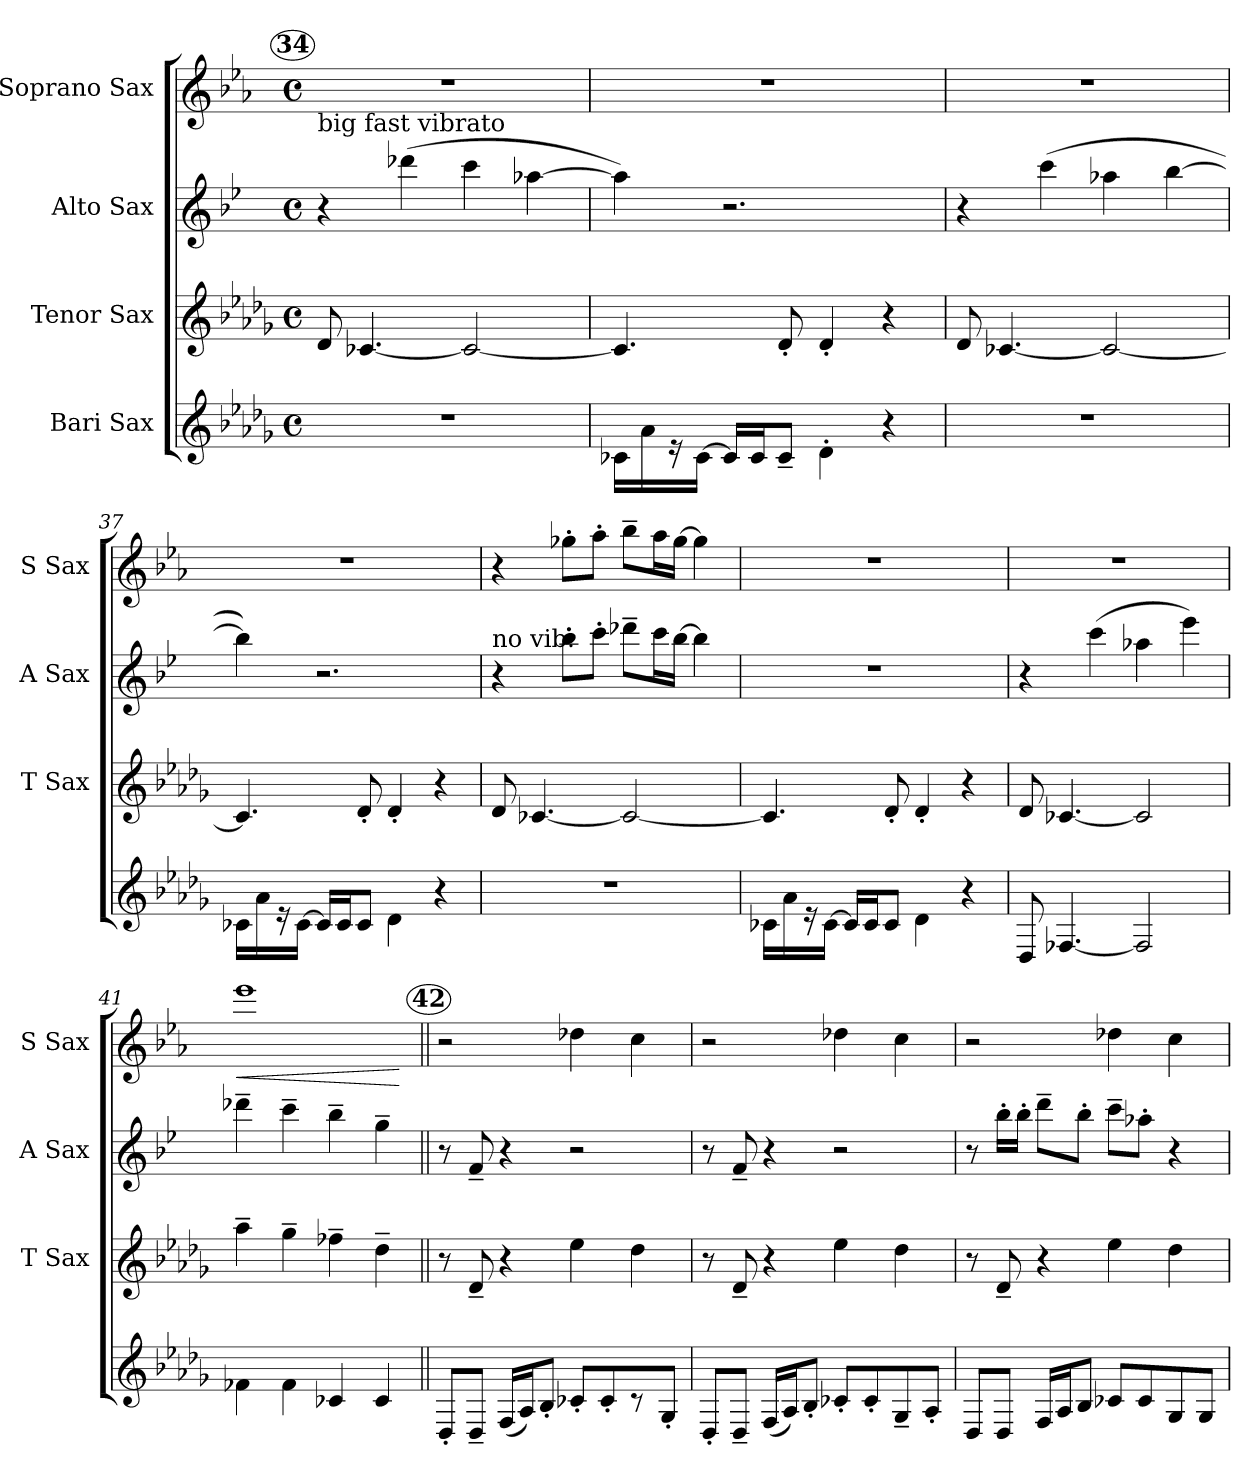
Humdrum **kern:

**kern	**kern	**kern	**kern	**dynam
*part4	*part3	*part2	*part1	*part1
*staff4	*staff3	*staff2	*staff1	*staff1
*I"Bari Sax	*I"Tenor Sax	*I"Alto Sax	*I"Soprano Sax	*
*	*I'T Sax	*I'A Sax	*I'S Sax	*
*clefG2	*clefG2	*clefG2	*clefG2	*
*ITrd12c21	*ITrd8c14	*ITrd5c9	*ITrd1c2	*
*k[b-e-a-d-g-]	*k[b-e-a-d-g-]	*k[b-e-a-d-g-]	*k[b-e-a-d-g-]	*
*D-:	*D-:	*D-:	*D-:	*
*M4/4	*M4/4	*M4/4	*M4/4	*
*met(c)	*met(c)	*met(c)	*met(c)	*
!!LO:REH:place=s1:a:B:enc=circle:fs=10.8:t=34
=34	=34	=34	=34	=34
!	!	!LO:TX:a:t=big fast vibrato	!	!
1r	8D-/	4r	1r	.
.	[4.C-X/	.	.	.
.	.	(>4ff-X\	.	.
.	2C-/_	4ee-\	.	.
.	.	[4cc-X\	.	.
=35	=35	=35	=35	=35
16C-X\LL	4.C-/]	4cc-\])	1r	.
16A-\J	.	.	.	.
16r	.	.	.	.
[16C-\Jk	.	.	.	.
16C-/LL]	.	2.r	.	.
16C-/J	.	.	.	.
8C-~</J	8D-'</	.	.	.
4D-'>\	4D-'</	.	.	.
4r	4r	.	.	.
=36	=36	=36	=36	=36
1r	8D-/	4r	1r	.
.	[4.C-X/	.	.	.
.	.	(>4ee-\	.	.
.	2C-/_	4cc-X\	.	.
.	.	[4dd-\	.	.
=37	=37	=37	=37	=37
16C-\LL	4.C-/]	4dd-\])	1r	.
16A-\J	.	.	.	.
16r	.	.	.	.
[16C-\Jk	.	.	.	.
16C-/LL]	.	2.r	.	.
16C-/J	.	.	.	.
8C-/J	8D-'</	.	.	.
4D-\	4D-'</	.	.	.
4r	4r	.	.	.
!!LO:PB:g=z
=38	=38	=38	=38	=38
!	!	!LO:TX:a:t=no vib.	!	!
1r	8D-/	4r	4r	.
.	[4.C-X/	.	.	.
.	.	8dd-'>\L	8ff-X'>\L	.
.	.	8ee-'>\J	8gg-'>\J	.
.	2C-/_	8ff-X~>\L	8aa-~>\L	.
.	.	16ee-\L	16gg-\L	.
.	.	[16dd-\JJ	[16ff-\JJ	.
.	.	4dd-\]	4ff-\]	.
=39	=39	=39	=39	=39
16C-\LL	4.C-/]	1r	1r	.
16A-\J	.	.	.	.
16r	.	.	.	.
[16C-\Jk	.	.	.	.
16C-/LL]	.	.	.	.
16C-/J	.	.	.	.
8C-/J	8D-'</	.	.	.
4D-\	4D-'</	.	.	.
4r	4r	.	.	.
=40	=40	=40	=40	=40
8DD-/	8D-/	4r	1r	.
[4.FF-X/	[4.C-X/	.	.	.
.	.	(>4ee-\	.	.
2FF-/]	2C-/]	4cc-X\	.	.
.	.	4gg-\)	.	.
=41	=41	=41	=41	=41
!	!	!	!	!LO:HP:b
4F-X\	4a-~>\	4ff-X~>\	1ddd-	<
4F-\	4g-~>\	4ee-~>\	.	.
4C-X/	4f-X~>\	4dd-~>\	.	.
4C-/	4d-~>\	4b-~>\	.	.
.	.	.	.	[
!!LO:LB:g=z
!!LO:REH:place=s1:a:B:enc=circle:fs=10.8:t=42
=42||	=42||	=42||	=42||	=42||
8DD-'</L	8r	8r	2r	.
8DD-~</J	8D-~</	8A-~</	.	.
(<16FF/LL	4r	4r	.	.
16AA-/J)	.	.	.	.
8BB-'</J	.	.	.	.
8C-X'</L	4e->\	2r	4cc-X>\	.
8C-'</	.	.	.	.
8r	4d->\	.	4b->\	.
8GG-'</J	.	.	.	.
=43	=43	=43	=43	=43
8DD-'</L	8r	8r	2r	.
8DD-~</J	8D-~</	8A-~</	.	.
(<16FF/LL	4r	4r	.	.
16AA-/J)	.	.	.	.
8BB-'</J	.	.	.	.
8C-X'</L	4e->\	2r	4cc-X>\	.
8C-'</	.	.	.	.
8GG-~</	4d->\	.	4b->\	.
8AA-'</J	.	.	.	.
=44	=44	=44	=44	=44
8DD-/L	8r	8r	2r	.
8DD-/J	8D-~</	16dd-'>\LL	.	.
.	.	16dd-'>\JJ	.	.
16FF/LL	4r	8ff~>\L	.	.
16AA-/J	.	.	.	.
8BB-/J	.	8dd-'>\J	.	.
8C-/L	4e->\	8ee-~>\L	4cc-X>\	.
8C-/	.	8cc-X'>\J	.	.
8GG-/	4d->\	4r	4b->\	.
8GG-/J	.	.	.	.
=	=	=	=	=
*-	*-	*-	*-	*-
